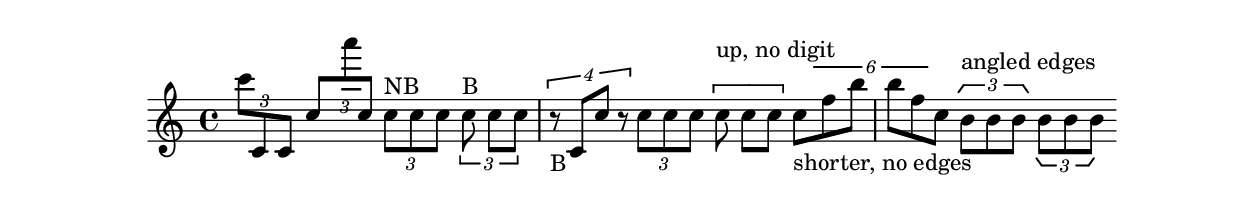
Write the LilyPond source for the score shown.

\version "2.17.6"

\header {
  texidoc = "Tuplet bracket formatting supports numerous options,
for instance, bracketed (B) and non-bracketed (NB).
"
}

\context Voice \relative c'' {

  \times 2/3 { c'8 c,, c }
  \times 2/3 { c'8 c'' c,, }

  \times 2/3 { c8[^"NB" c c] }

  \times 2/3 { c8^"B"  c[ c] }
  \times 2/4 { r8_"B"  c,[ c'] r8 }

  \override TupletBracket.bracket-visibility = #'if-no-beam  
  \times 2/3 { c8[ c c] }

  \tupletUp
  \override TupletNumber.stencil = ##f
  \times 2/3 { c8^""^""^"up, no digit" c[ c] }
  \revert TupletNumber.stencil

  \override TupletBracket.bracket-visibility = ##t
  \override TupletBracket.edge-height = #'(0 . 0)
  \override TupletBracket.shorten-pair = #'(2.0 . 2.0)
  \times 4/6 { c_"shorter, no edges" f b  b f c}	
  \revert TupletBracket.edge-height
  \revert TupletBracket.shorten-pair

  \override TupletBracket.bracket-flare = #'(0.5 . 0.5)
  \times 2/3 { b^""^""^"angled edges" b b }
  \tupletNeutral
  \times 2/3 { b b b }
}
